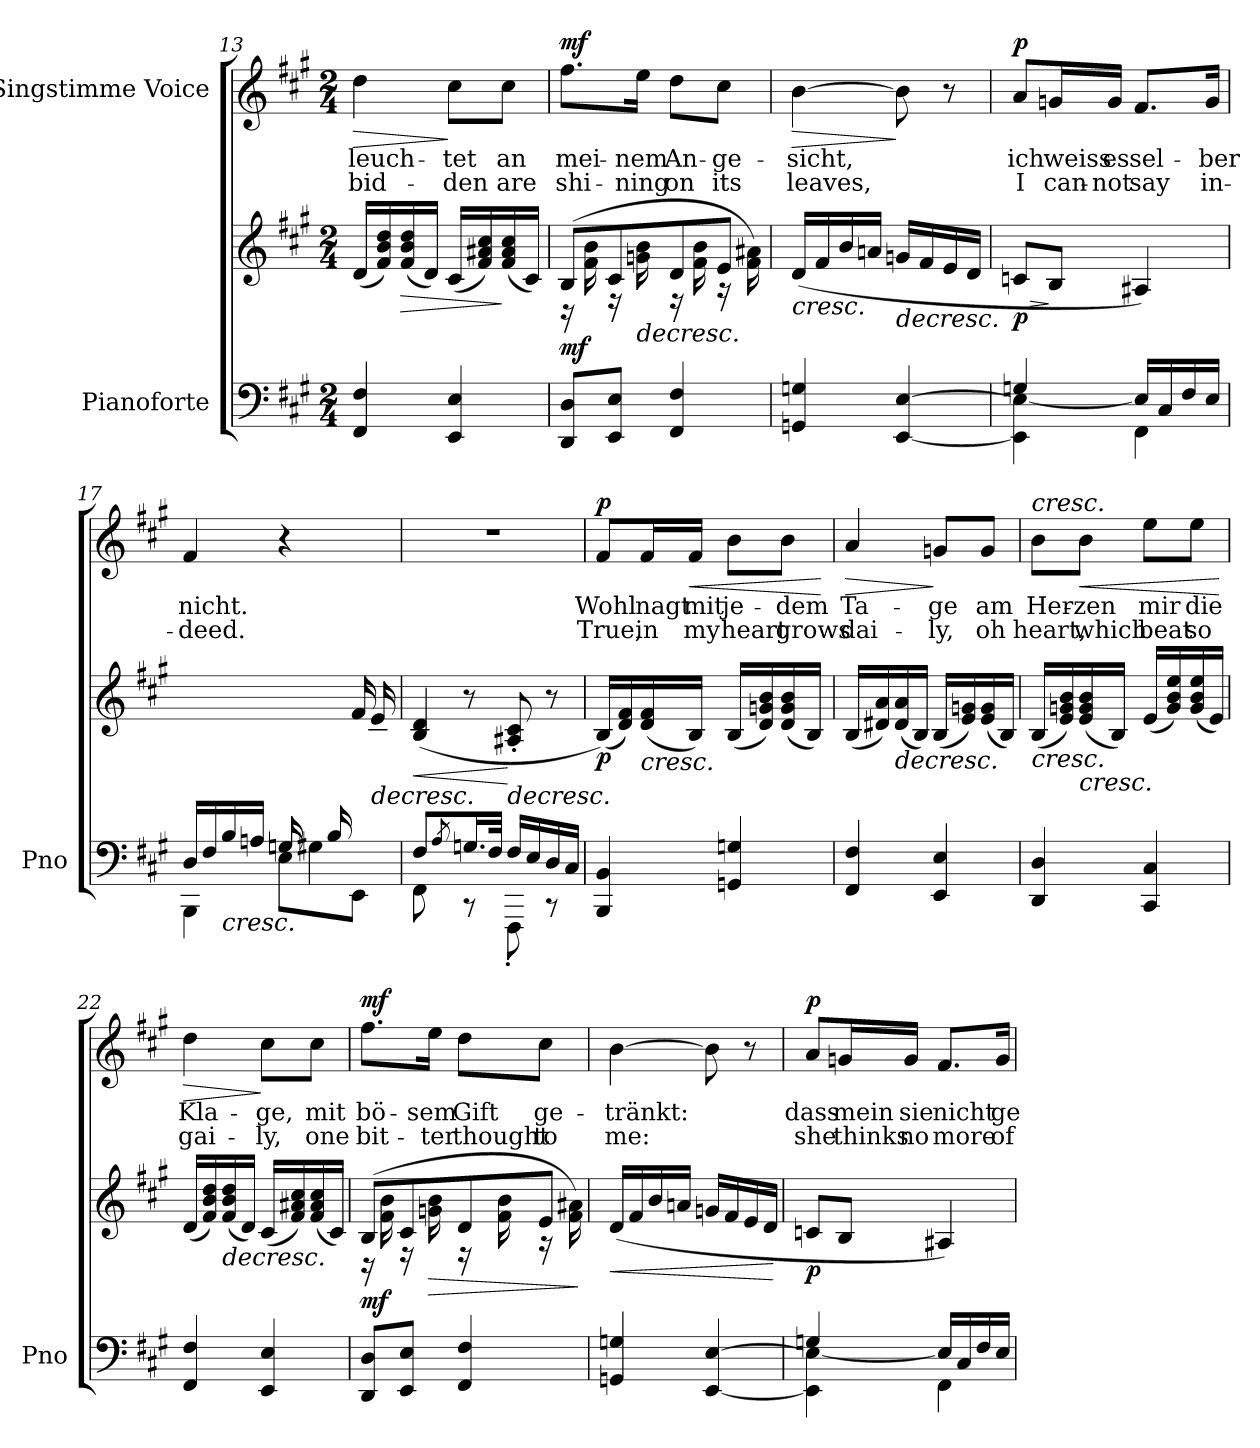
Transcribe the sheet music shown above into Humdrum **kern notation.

**kern	**kern	**dynam	**kern	**text	**text	**dynam
*part2	*part2	*part2	*part1	*part1	*part1	*part1
*staff3	*staff2	*staff2/3	*staff1	*staff1	*staff1	*staff1
*I"Pianoforte	*	*	*I"Singstimme Voice	*	*	*
*I'Pno	*	*	*	*	*	*
*clefF4	*clefG2	*	*clefG2	*	*	*
*k[f#c#g#]	*k[f#c#g#]	*	*k[f#c#g#]	*	*	*
*M2/4	*M2/4	*	*M2/4	*	*	*
=13	=13	=13	=13	=13	=13	=13
!	!	!	!	!	!	!LO:HP:b
4FF#/ 4F#/	(16d/LL	.	4dd\	leuch-	-bid-	>
.	16f#/ 16b/ 16dd/)	.	.	.	.	.
!	!	!LO:HP:b	!	!	!	!
.	(16f#/ 16b/ 16dd/	>	.	.	.	.
.	16d/JJ)	.	.	.	.	.
4EE/ 4E/	(16c#/LL	.	8cc#\L	-tet	-den	]
.	16f#/ 16a#X/ 16cc#/)	.	.	.	.	.
.	(16f#/ 16a#/ 16cc#/	]	8cc#\J	an	are	.
.	16c#/JJ)	.	.	.	.	.
=14	=14	=14	=14	=14	=14	=14
*	*^	*	*	*	*	*
!	!	!	!LO:DY:b	!	!	!	!LO:DY:a
8DD/ 8D/L	(8B/L	16r	mf	8.ff#\L	mei-	shi-	mf
.	.	16f#\ 16b\	.	.	.	.	.
8EE/ 8E/J	8c#/	16r	.	.	.	.	.
!	!	!	!LO:HP:b	!	!	!	!
.	.	16gn\ 16b\	>	16ee\Jk	-nem	-ning	.
4FF#/ 4F#/	8d/	16r	.	8dd\L	An-	on	.
.	.	16f#\ 16b\	.	.	.	.	.
.	8e/J	16r	.	8cc#\J	-ge-	its	.
.	.	16f#\ 16a#X\)	.	.	.	.	.
=15	=15	=15	=15	=15	=15	=15	=15
!	!	!	!LO:HP:b	!	!	!	!LO:HP:b
*	*v	*v	*	*	*	*	*
4GGn/ 4Gn/	(16d/LL	<	[4b\	-sicht,	leaves,	>
.	16f#/	.	.	.	.	.
.	16b/	.	.	.	.	.
.	16an/JJ	.	.	.	.	.
!	!	!LO:HP:n=1:b	!	!	!	!
[<4EE/ [<4E/	16gn/LL	] >	8b\]	.	.	]
.	16f#/	.	.	.	.	.
.	16e/	.	8r	.	.	.
.	16d/JJ	.	.	.	.	.
.	.	[	.	.	.	.
=16	=16	=16	=16	=16	=16	=16
*^	*	*	*	*	*	*
!	!	!	!LO:HP:b	!	!	!	!
!	!	!	!LO:DY:n=1:b	!	!	!	!LO:DY:a
4Gn/	4EE\] 4E\_	8cn/L	> p	8a/L	ich	I	p
.	.	8B/J	]	16gn/L	weiss	can-	.
.	.	.	.	16g/JJ	es	-not	.
(16E/LL]	4FF#\	4A#X/)	.	8.f#/L	sel-	say	.
16C#/	.	.	.	.	.	.	.
16F#/	.	.	.	.	.	.	.
16E/JJ	.	.	.	16g/Jk	-ber	in-	.
=17	=17	=17	=17	=17	=17	=17	=17
*	*^	*^	*	*	*	*	*
16D/LL	4ryy	4BBB\	4ryy	4.ryy	.	4f#/	nicht.	-deed.	.
16F#/	.	.	.	.	.	.	.	.	.
!	!	!	!	!	!LO:HP:b=2	!	!	!	!
16B/	.	.	.	.	<	.	.	.	.
16An/JJ	.	.	.	.	.	.	.	.	.
16Gn/LL	4G#X\	8E\L	8ryy	.	.	4r	.	.	.
16B/	.	.	.	.	.	.	.	.	.
8ryy	.	8EE\J	16f#/LL	16d\	]	.	.	.	.
!	!	!	!	!	!LO:HP:b	!	!	!	!
.	.	.	16e/J	16c#\JJ	>	.	.	.	.
*	*v	*v	*	*	*	*	*	*	*
=18	=18	=18	=18	=18	=18	=18	=18	=18
!	!	!	!	!LO:HP:b	!	!	!	!
*	*	*v	*v	*	*	*	*	*
8F#/L	8FF#\	(>8B/ 8d/J)	<	2r	.	.	.
8qA/	.	.	.	.	.	.	.
16.Gn/L	8r	8r	]	.	.	.	.
32F#/JJk	.	.	.	.	.	.	.
!	!	!	!LO:HP:n=1:b	!	!	!	!
16F#/LL	8FFF#'>\	8A#X/'> 8c#/'>	[ >	.	.	.	.
16E/	.	.	.	.	.	.	.
16D/	8r	8r	.	.	.	.	.
16C#/JJ	.	.	.	.	.	.	.
*v	*v	*	*	*	*	*	*
.	.	[	.	.	.	.
=19	=19	=19	=19	=19	=19	=19
!	!	!LO:DY:b	!	!	!	!LO:DY:a
4BBB/ 4BB/	(16B/LL)	p	8f#/L	Wohl	True,	p
.	16d/ 16f#/)	.	.	.	.	.
!	!	!LO:HP:b	!	!	!	!
.	(16d/ 16f#/	<	16f#/L	nagt	in	.
!	!	!	!	!	!	!LO:HP:b
.	16B/JJ)	.	16f#/JJ	mit	my	<
4GGn/ 4Gn/	(16B/LL	.	8b\L	je-	heart	.
.	16d/ 16gn/ 16b/)	]	.	.	.	.
.	(16d/ 16g/ 16b/	.	8b\J	-dem	grows	.
.	16B/JJ)	.	.	.	.	.
.	.	.	.	.	.	[
=20	=20	=20	=20	=20	=20	=20
!	!	!	!	!	!	!LO:HP:b
4FF#/ 4F#/	(16B/LL	.	4a/	Ta-	dai-	>
.	16d#X/ 16a/)	.	.	.	.	.
!	!	!LO:HP:b	!	!	!	!
.	(16d#/ 16a/	>	.	.	.	.
.	16B/JJ)	.	.	.	.	.
4EE/ 4E/	(16B/LL	.	8gn/L	-ge	-ly,	]
.	16e/ 16gn/)	.	.	.	.	.
.	(16e/ 16g/	[	8g/J	am	oh	.
.	16B/JJ)	.	.	.	.	.
=21	=21	=21	=21	=21	=21	=21
!	!	!	!LO:TX:a:i:t=cresc.	!	!	!
!	!LO:TX:b:i:t=cresc.	!	!	!	!	!
4DD/ 4D/	(16B/LL	.	8b\L	Her-	heart,	.
.	16e/ 16gn/ 16b/)	.	.	.	.	.
!	!	!LO:HP:b	!	!	!	!LO:HP:b
.	(16e/ 16g/ 16b/	<	8b\J	-zen	which	<
.	16B/JJ)	.	.	.	.	.
4CC#/ 4C#/	(16e/LL	.	8ee\L	mir	beat	.
.	16g/ 16b/ 16ee/)	]	.	.	.	.
.	(16g/ 16b/ 16ee/	.	8ee\J	die	so	.
.	16e/JJ)	.	.	.	.	.
.	.	.	.	.	.	[
=22	=22	=22	=22	=22	=22	=22
!	!	!	!	!	!	!LO:HP:b
4FF#/ 4F#/	(16d/LL	.	4dd\	Kla-	gai-	>
.	16f#/ 16b/ 16dd/)	.	.	.	.	.
!	!	!LO:HP:b	!	!	!	!
.	(16f#/ 16b/ 16dd/	>	.	.	.	.
.	16d/JJ)	.	.	.	.	.
4EE/ 4E/	(16c#/LL	.	8cc#\L	-ge,	-ly,	]
.	16f#/ 16a#X/ 16cc#/)	.	.	.	.	.
.	(16f#/ 16a#/ 16cc#/	[	8cc#\J	mit	one	.
.	16c#/JJ)	.	.	.	.	.
=23	=23	=23	=23	=23	=23	=23
*	*^	*	*	*	*	*
!	!	!	!LO:DY:b	!	!	!	!LO:DY:b
8DD/ 8D/L	(8B/L	16r	mf	8.ff#\L	bö-	bit-	mf
.	.	16f#\ 16b\	.	.	.	.	.
8EE/ 8E/J	8c#/	16r	.	.	.	.	.
!	!	!	!LO:HP:b	!	!	!	!
.	.	16gn\ 16b\	>	16ee\Jk	-sem	-ter	.
4FF#/ 4F#/	8d/	16r	.	8dd\L	Gift	thought	.
.	.	16f#\ 16b\	.	.	.	.	.
.	8e/J	16r	.	8cc#\J	ge-	to	.
.	.	16f#\ 16a#X\)	.	.	.	.	.
*	*v	*v	*	*	*	*	*
.	.	]	.	.	.	.
=24	=24	=24	=24	=24	=24	=24
!	!	!LO:HP:b	!	!	!	!
4GGn/ 4Gn/	(16d/LL	<	[4b\	-tränkt:	me:	.
.	16f#/	.	.	.	.	.
.	16b/	.	.	.	.	.
.	16an/JJ	.	.	.	.	.
[<4EE/ [<4E/	16gn/LL	]	8b\]	.	.	.
.	16f#/	.	.	.	.	.
.	16e/	.	8r	.	.	.
.	16d/JJ	.	.	.	.	.
.	.	[	.	.	.	.
=25	=25	=25	=25	=25	=25	=25
*^	*	*	*	*	*	*
!	!	!	!LO:DY:b	!	!	!	!LO:DY:a
4Gn/	4EE\] 4E\_	8cn/L	p	8a/L	dass	she	p
.	.	8B/J	.	16gn/L	mein	thinks	.
.	.	.	.	16g/JJ	sie	no	.
16E/LL]	4FF#\	4A#X/)	.	8.f#/L	nicht	more	.
16C#/	.	.	.	.	.	.	.
16F#/	.	.	.	.	.	.	.
16E/JJ	.	.	.	16g/Jk	ge-	of	.
*v	*v	*	*	*	*	*	*
=	=	=	=	=	=	=
*-	*-	*-	*-	*-	*-	*-
